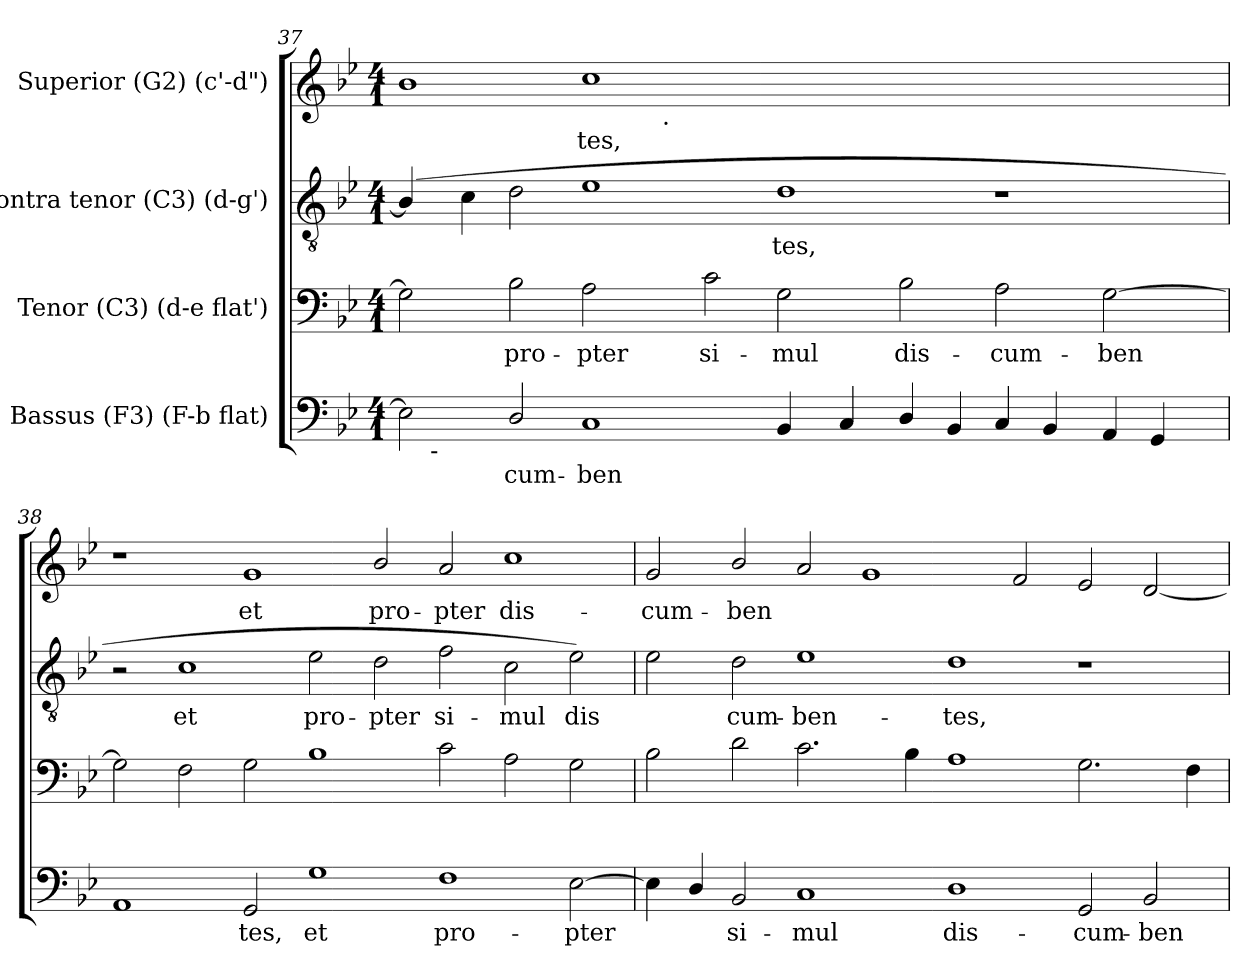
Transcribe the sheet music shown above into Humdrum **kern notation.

**kern	**text	**kern	**text	**kern	**text	**kern	**text
*part4	*part4	*part3	*part3	*part2	*part2	*part1	*part1
*staff4	*staff4	*staff3	*staff3	*staff2	*staff2	*staff1	*staff1
*I"Bassus (F3)  (F-b flat)	*	*I"Tenor (C3)  (d-e flat')	*	*I"Contra tenor (C3)  (d-g')	*	*I"Superior (G2)  (c'-d")	*
!!LO:PB:g=z
*clefF4	*	*clefF4	*	*clefGv2	*	*clefG2	*
*k[b-e-]	*	*k[b-e-]	*	*k[b-e-]	*	*k[b-e-]	*
*B-:	*	*B-:	*	*B-:	*	*B-:	*
*M4/1	*	*M4/1	*	*M4/1	*	*M4/1	*
=37	=37	=37	=37	=37	=37	=37	=37
!	!LO:LY:b:cj	!	!LO:LY:b:cj	!	!LO:LY:b:cj	!	!LO:LY:b:cj
*^	*	*	*	*	*	*^	*
2E-\]	8ryy	--	2G\]	.	(<4B-/]	--	1b-	1ryy	--
!	!LO:TX:b:t=-	!	!	!	!	!	!	!	!
.	1ryy	.	.	.	.	.	.	.	.
!	!	!	!	!	!	!LO:LY:b:cj	!	!	!
.	.	.	.	.	4c\	--	.	.	.
!	!	!LO:LY:b:cj	!	!LO:LY:b:cj	!	!LO:LY:b:cj	!	!	!
2D/	.	-cum-	2B-\	pro-	2d\	--	.	.	.
!	!	!LO:LY:b:cj	!	!LO:LY:b:cj	!	!LO:LY:b:cj	!	!	!LO:LY:b:cj
1C	.	-ben-	2A\	-pter	1e-	--	1cc	4ryy	-tes,
.	1ryy	.	.	.	.	.	.	.	.
.	.	.	.	.	.	.	.	32.ryy	.
!	!	!	!	!	!	!	!	!LO:TX:b:t=.	!
.	.	.	.	.	.	.	.	1ryy	.
!	!	!	!	!LO:LY:b:cj	!	!	!	!	!
.	.	.	2c\	si-	.	.	.	.	.
!	!	!LO:LY:b:cj	!	!LO:LY:b:cj	!	!LO:LY:b:cj	!	!	!
4BB-/	.	--	2G\	-mul	1d	-tes,	0ryy	.	.
.	1...ryy	.	.	.	.	.	.	.	.
!	!	!LO:LY:b:cj	!	!	!	!	!	!	!
4C/	.	--	.	.	.	.	.	.	.
.	.	.	.	.	.	.	.	1ryy	.
!	!	!LO:LY:b:cj	!	!LO:LY:b:cj	!	!	!	!	!
4D/	.	--	2B-\	dis-	.	.	.	.	.
!	!	!LO:LY:b:cj	!	!	!	!	!	!	!
4BB-/	.	--	.	.	.	.	.	.	.
!	!	!LO:LY:b:cj	!	!LO:LY:b:cj	!	!	!	!	!
4C/	.	--	2A\	-cum-	1r	.	.	.	.
!	!	!LO:LY:b:cj	!	!	!	!	!	!	!
4BB-/	.	--	.	.	.	.	.	.	.
.	.	.	.	.	.	.	.	2ryy	.
!	!	!LO:LY:b:cj	!	!LO:LY:b:cj	!	!	!	!	!
4AA/	.	--	[>2G\	-ben-	.	.	.	.	.
!	!	!LO:LY:b:cj	!	!	!	!	!	!	!
4GG/	.	--	.	.	.	.	.	.	.
.	.	.	.	.	.	.	.	8ryy	.
.	.	.	.	.	.	.	.	16ryy	.
.	.	.	.	.	.	.	.	64ryy	.
=38	=38	=38	=38	=38	=38	=38	=38	=38	=38
!	!	!LO:LY:b:cj	!	!LO:LY:b:cj	!	!	!	!	!
*v	*v	*	*	*	*	*	*v	*v	*
1AA	--	2G\]	--	2r	.	1r	.
!	!	!	!LO:LY:b:cj	!	!LO:LY:b:cj	!	!
.	.	2F\	--	1c	et	.	.
!	!LO:LY:b:cj	!	!LO:LY:b:cj	!	!	!	!LO:LY:b:cj
2GG/	-tes,	2G\	--	.	.	1g	et
!	!LO:LY:b:cj	!	!LO:LY:b:cj	!	!LO:LY:b:cj	!	!
1G	et	1B-	--	2e-\	pro-	.	.
!	!	!	!	!	!LO:LY:b:cj	!	!LO:LY:b:cj
.	.	.	.	2d\	-pter	2b-/	pro-
!	!LO:LY:b:cj	!	!LO:LY:b:cj	!	!LO:LY:b:cj	!	!LO:LY:b:cj
1F	pro-	2c\	--	2f\	si-	2a/	-pter
!	!	!	!LO:LY:b:cj	!	!LO:LY:b:cj	!	!LO:LY:b:cj
.	.	2A\	--	2c\	-mul	1cc	dis-
!	!LO:LY:b:cj	!	!LO:LY:b:cj	!	!LO:LY:b:cj	!	!
[<2E-\	-pter	2G\	--	2e-\)	dis-	.	.
!!LO:LB:g=z
=39	=39	=39	=39	=39	=39	=39	=39
!	!LO:LY:b:cj	!	!LO:LY:b:cj	!	!LO:LY:b:cj	!	!LO:LY:b:cj
4E-\]	.	2B-\	--	2e-\	--	2g/	-cum-
!	!LO:LY:b:cj	!	!	!	!	!	!
4D/	.	.	.	.	.	.	.
!	!LO:LY:b:cj	!	!LO:LY:b:cj	!	!LO:LY:b:cj	!	!LO:LY:b:cj
2BB-/	si-	2d\	--	2d\	-cum-	2b-/	-ben-
!	!LO:LY:b:cj	!	!LO:LY:b:cj	!	!LO:LY:b:cj	!	!LO:LY:b:cj
1C	-mul	2.c\	--	1e-	-ben-	2a/	--
!	!	!	!	!	!	!	!LO:LY:b:cj
.	.	.	.	.	.	1g	--
!	!	!	!LO:LY:b:cj	!	!	!	!
.	.	4B-\	--	.	.	.	.
!	!LO:LY:b:cj	!	!LO:LY:b:cj	!	!LO:LY:b:cj	!	!
1D	dis-	1A	--	1d	-tes,	.	.
!	!	!	!	!	!	!	!LO:LY:b:cj
.	.	.	.	.	.	2f/	--
!	!LO:LY:b:cj	!	!LO:LY:b:cj	!	!	!	!LO:LY:b:cj
2GG/	-cum-	2.G\	--	1r	.	2e-/	--
!	!LO:LY:b:cj	!	!	!	!	!	!LO:LY:b:cj
2BB-/	-ben-	.	.	.	.	[<2d/	--
!	!	!	!LO:LY:b:cj	!	!	!	!
.	.	4F\	--	.	.	.	.
=	=	=	=	=	=	=	=
*-	*-	*-	*-	*-	*-	*-	*-
